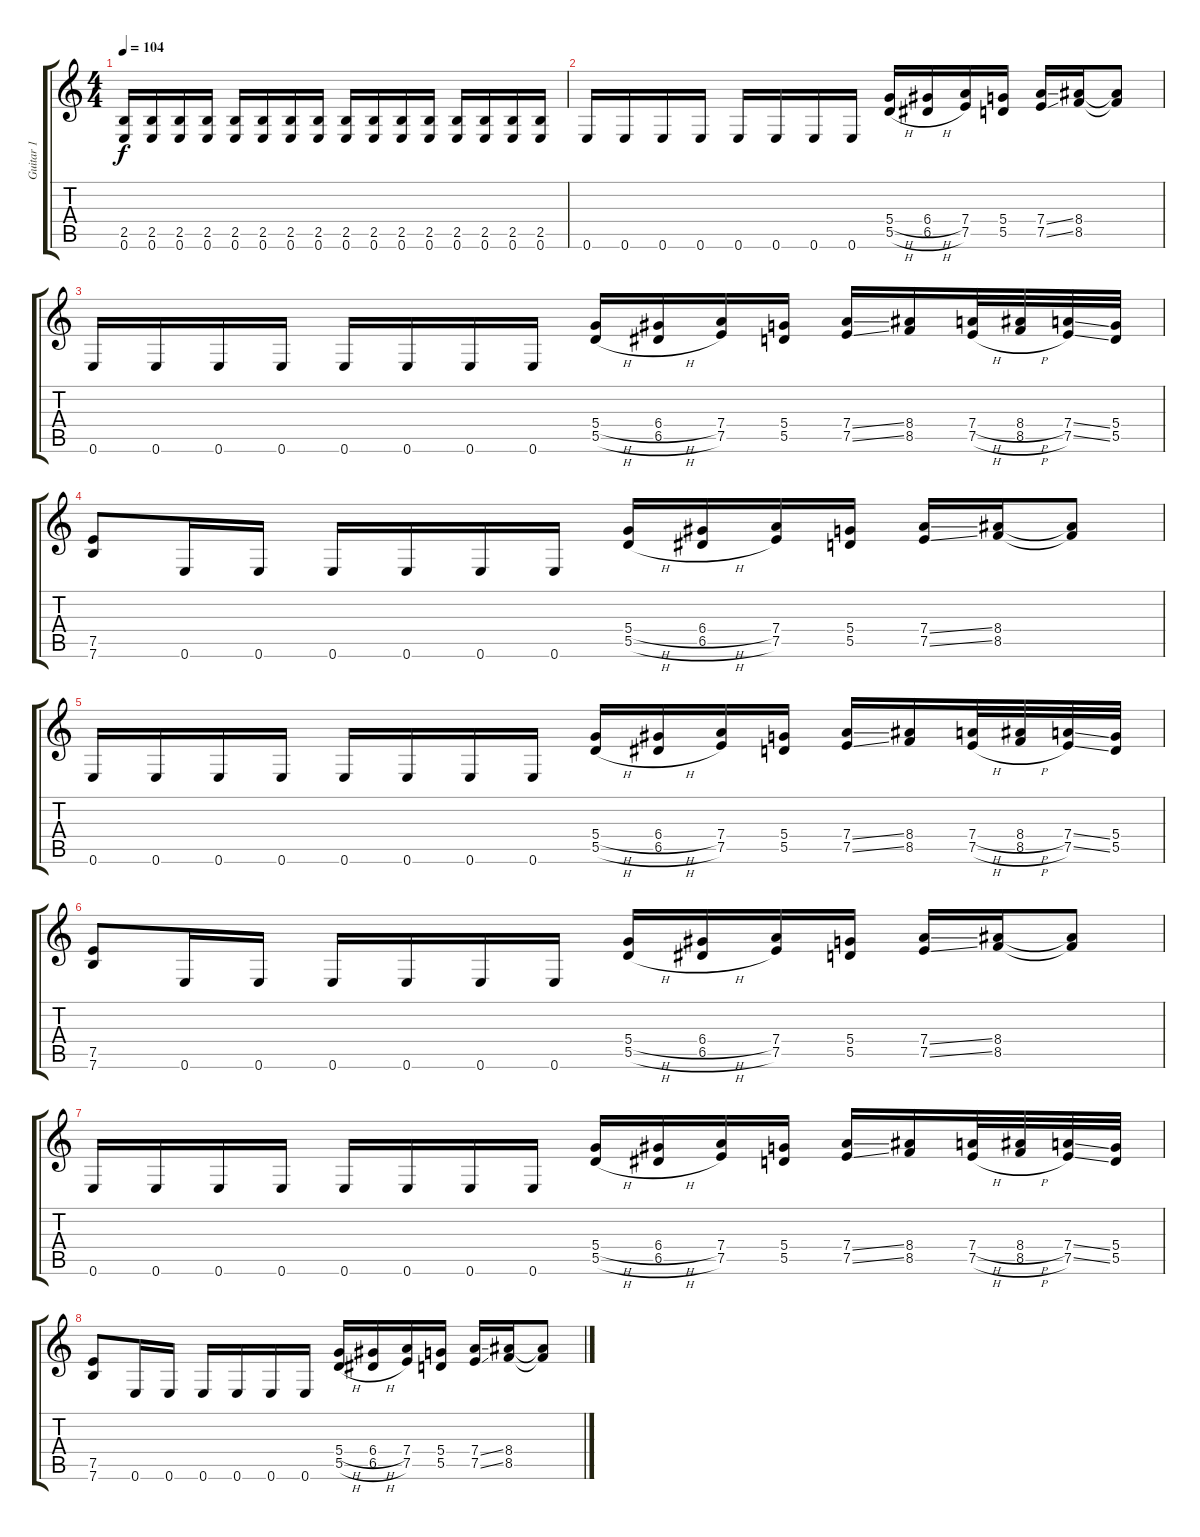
\track ("Guitar 1" "Guitar 1") {instrument distortionguitar}
\staff {score tabs}
\tuning (E4 B3 G3 D3 A2 E2) {hide}
\ts (4 4)
\tempo 104
\clef g2
\ks c
(2.5 0.6).16{dy f instrument distortionguitar} (2.5 0.6).16 (2.5 0.6).16 (2.5 0.6).16 (2.5 0.6).16 (2.5 0.6).16 (2.5 0.6).16 (2.5 0.6).16 (2.5 0.6).16 (2.5 0.6).16 (2.5 0.6).16 (2.5 0.6).16 (2.5 0.6).16 (2.5 0.6).16 (2.5 0.6).16 (2.5 0.6).16 |
0.6.16 0.6.16 0.6.16 0.6.16 0.6.16 0.6.16 0.6.16 0.6.16 (5.4{h} 5.5{h}).16 (6.4{h} 6.5{h}).16 (7.4 7.5).16 (5.4 5.5).16 (7.4{ss} 7.5{ss}).16 (8.4 8.5).16 (8.4{t} 8.5{t}).8 |
0.6.16 0.6.16 0.6.16 0.6.16 0.6.16 0.6.16 0.6.16 0.6.16 (5.4{h} 5.5{h}).16 (6.4{h} 6.5{h}).16 (7.4 7.5).16 (5.4 5.5).16 (7.4{ss} 7.5{ss}).16 (8.4 8.5).16 (7.4{h} 7.5{h}).32 (8.4{h} 8.5{h}).32 (7.4{ss} 7.5{ss}).32 (5.4 5.5).32 |
(7.5 7.6).8 0.6.16 0.6.16 0.6.16 0.6.16 0.6.16 0.6.16 (5.4{h} 5.5{h}).16 (6.4{h} 6.5{h}).16 (7.4 7.5).16 (5.4 5.5).16 (7.4{ss} 7.5{ss}).16 (8.4 8.5).16 (8.4{t} 8.5{t}).8 |
0.6.16 0.6.16 0.6.16 0.6.16 0.6.16 0.6.16 0.6.16 0.6.16 (5.4{h} 5.5{h}).16 (6.4{h} 6.5{h}).16 (7.4 7.5).16 (5.4 5.5).16 (7.4{ss} 7.5{ss}).16 (8.4 8.5).16 (7.4{h} 7.5{h}).32 (8.4{h} 8.5{h}).32 (7.4{ss} 7.5{ss}).32 (5.4 5.5).32 |
(7.5 7.6).8 0.6.16 0.6.16 0.6.16 0.6.16 0.6.16 0.6.16 (5.4{h} 5.5{h}).16 (6.4{h} 6.5{h}).16 (7.4 7.5).16 (5.4 5.5).16 (7.4{ss} 7.5{ss}).16 (8.4 8.5).16 (8.4{t} 8.5{t}).8 |
0.6.16 0.6.16 0.6.16 0.6.16 0.6.16 0.6.16 0.6.16 0.6.16 (5.4{h} 5.5{h}).16 (6.4{h} 6.5{h}).16 (7.4 7.5).16 (5.4 5.5).16 (7.4{ss} 7.5{ss}).16 (8.4 8.5).16 (7.4{h} 7.5{h}).32 (8.4{h} 8.5{h}).32 (7.4{ss} 7.5{ss}).32 (5.4 5.5).32 |
(7.5 7.6).8 0.6.16 0.6.16 0.6.16 0.6.16 0.6.16 0.6.16 (5.4{h} 5.5{h}).16 (6.4{h} 6.5{h}).16 (7.4 7.5).16 (5.4 5.5).16 (7.4{ss} 7.5{ss}).16 (8.4 8.5).16 (8.4{t} 8.5{t}).8
